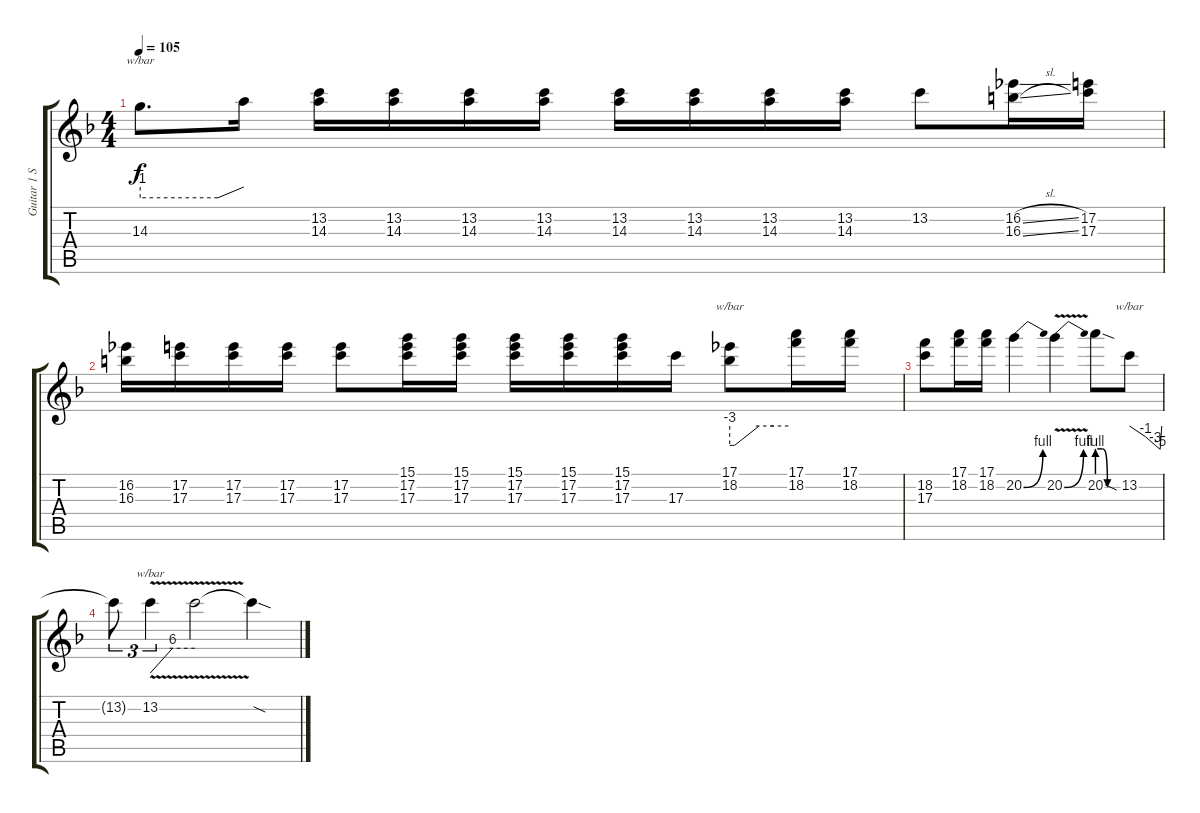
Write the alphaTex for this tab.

\track ("Guitar 1 Solo" "Guitar 1 S") {instrument distortionguitar}
\staff {score tabs}
\tuning (E4 B3 G3 D3 A2 D2) {hide}
\ts (4 4)
\tempo 105
\clef g2
\ks f
14.3.8{d tbe (custom default 0 -4 45 -4 60 0) dy f} 14.3{t}.16 (13.2 14.3).16 (13.2 14.3).16 (13.2 14.3).16 (13.2 14.3).16 (13.2 14.3).16 (13.2 14.3).16 (13.2 14.3).16 (13.2 14.3).16 13.2.8 (16.2{sl} 16.3{sl}).16 (17.2 17.3).16 |
(16.2 16.3).16 (17.2 17.3).16 (17.2 17.3).16 (17.2 17.3).16 (17.2 17.3).8 (15.1 17.2 17.3).16 (15.1 17.2 17.3).16 (15.1 17.2 17.3).16 (15.1 17.2 17.3).16 (15.1 17.2 17.3).16 17.3.16 (17.1 18.2).8{tbe (custom default 0 -12 3 -12 5 -12 30 0 45 0 60 0)} (17.1 18.2).16 (17.1 18.2).16 |
(18.2 17.3).8 (17.1 18.2).16 (17.1 18.2).16 20.2{be (bend 0 0 60 4)}.4 20.2{be (bend 0 0 60 4) v}.4 20.2{be (custom 0 4 15 4 30 0 60 0) sod}.8 13.2.8{tbe (custom default 0 0 30 -4 48 -12 57 -20 60 0)} |
13.2{t}.8{tu (3 2)} 13.2{v}.4{tu (3 2) tbe (custom default 0 0 30 24 60 24)} 13.2{t}.2 13.2{sod t}.4
